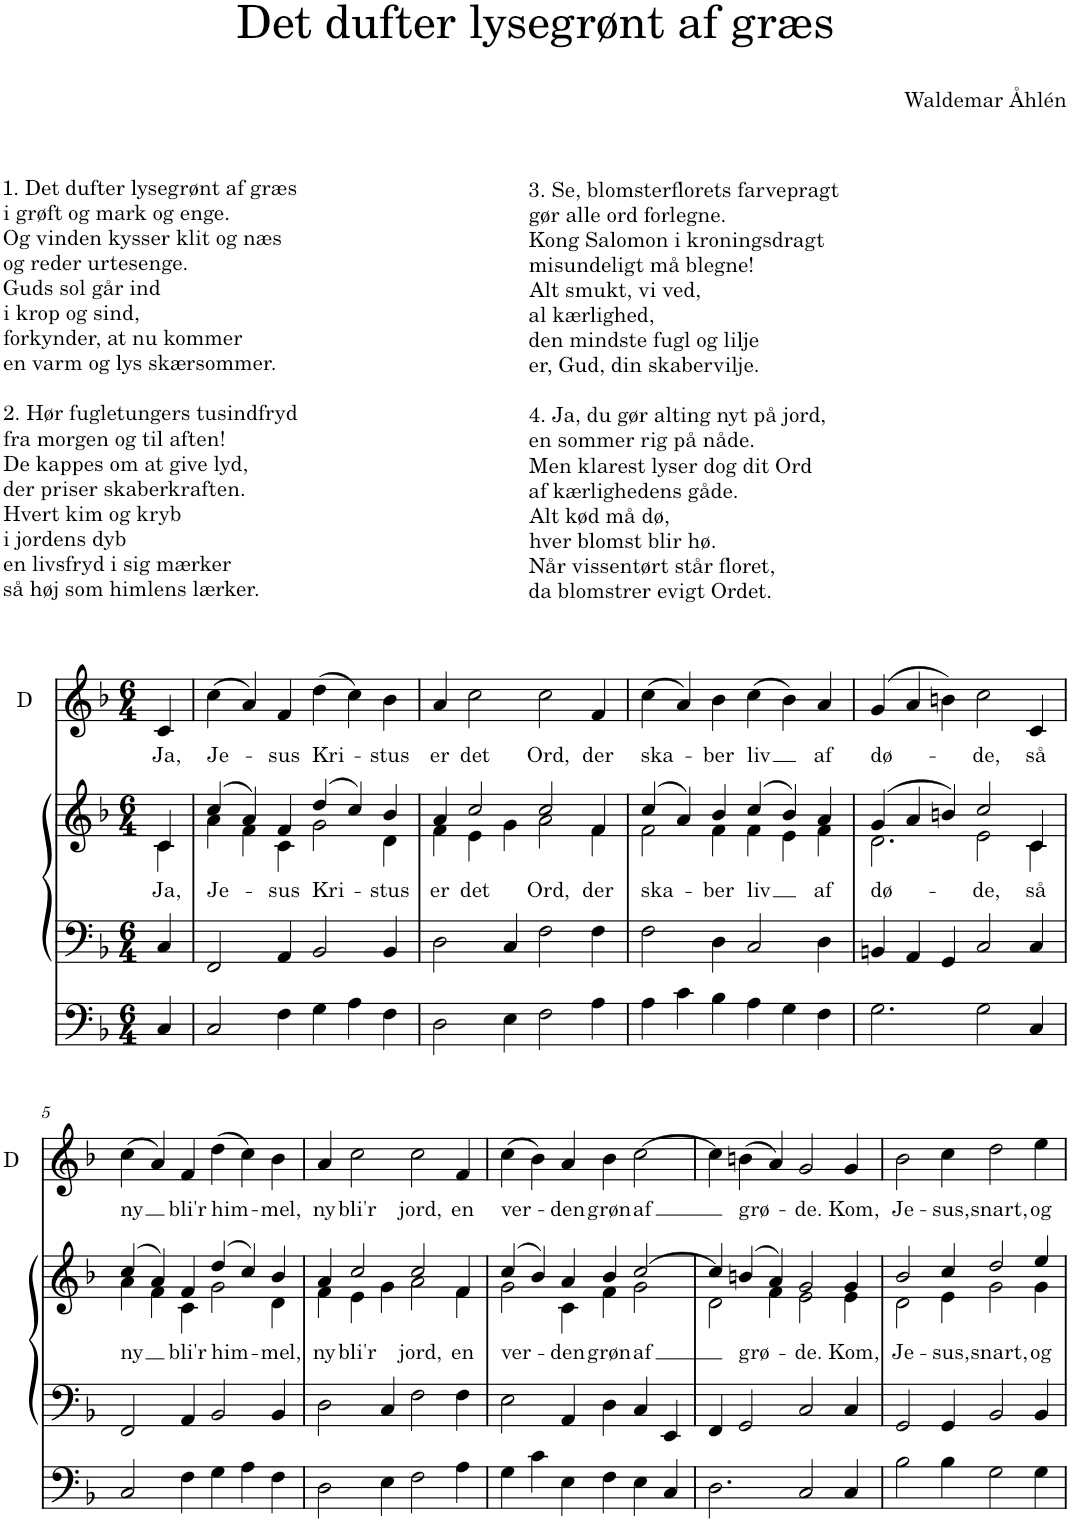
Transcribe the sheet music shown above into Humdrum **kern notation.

**kern	**kern	**kern	**text	**kern	**text
*part2	*part2	*part2	*part2	*part1	*part1
*staff4	*staff3	*staff2	*staff2	*staff1	*staff1
*I"Orgel	*	*	*	*I"D	*
*	*	*	*	*I'D	*
*clefF4	*clefF4	*clefG2	*	*clefG2	*
*k[b-]	*k[b-]	*k[b-]	*	*k[b-]	*
*M6/4	*M6/4	*M6/4	*	*M6/4	*
=	=	=	=	=	=
!	!	!	!LO:LY:b	!	!LO:LY:b
*	*	*^	*	*	*
4C/	4C/	4c/	4c\	Ja,	4c/	Ja,
=1	=1	=1	=1	=1	=1	=1
!	!	!	!	!LO:LY:b	!	!LO:LY:b
2C/	2FF/	(4cc/	4a\	Je-	(4cc\	Je-
.	.	4a/)	4f\	.	4a/)	.
!	!	!	!	!LO:LY:b	!	!LO:LY:b
4F\	4AA/	4f/	4c\	-sus	4f/	-sus
!	!	!	!	!LO:LY:b	!	!LO:LY:b
4G\	2BB-/	(4dd/	2g\	Kri-	(4dd\	Kri-
4A\	.	4cc/)	.	.	4cc\)	.
!	!	!	!	!LO:LY:b	!	!LO:LY:b
4F\	4BB-/	4b-/	4d\	-stus	4b-\	-stus
=2	=2	=2	=2	=2	=2	=2
!	!	!	!	!LO:LY:b	!	!LO:LY:b
2D\	2D\	4a/	4f\	er	4a/	er
!	!	!	!	!LO:LY:b	!	!LO:LY:b
.	.	2cc/	4e\	det	2cc\	det
4E\	4C/	.	4g\	.	.	.
!	!	!	!	!LO:LY:b	!	!LO:LY:b
2F\	2F\	2cc/	2a\	Ord,	2cc\	Ord,
!	!	!	!	!LO:LY:b	!	!LO:LY:b
4A\	4F\	4f/	4f\	der	4f/	der
=3	=3	=3	=3	=3	=3	=3
!	!	!	!	!LO:LY:b	!	!LO:LY:b
4A\	2F\	(4cc/	2f\	ska-	(4cc\	ska-
4c\	.	4a/)	.	.	4a/)	.
!	!	!	!	!LO:LY:b	!	!LO:LY:b
4B-\	4D\	4b-/	4f\	-ber	4b-\	-ber
!	!	!	!	!LO:LY:b	!	!LO:LY:b
4A\	2C/	(4cc/	4f\	liv	(4cc\	liv
4G\	.	4b-/)	4e\	.	4b-\)	.
!	!	!	!	!LO:LY:b	!	!LO:LY:b
4F\	4D\	4a/	4f\	af	4a/	af
=4	=4	=4	=4	=4	=4	=4
!	!	!	!	!LO:LY:b	!	!LO:LY:b
2.G\	4BBn/	(4g/	2.d\	dø-	(4g/	dø-
.	4AA/	4a/	.	.	4a/	.
.	4GG/	4bn/)	.	.	4bn\)	.
!	!	!	!	!LO:LY:b	!	!LO:LY:b
2G\	2C/	2cc/	2e\	-de,	2cc\	-de,
!	!	!	!	!LO:LY:b	!	!LO:LY:b
4C/	4C/	4c/	4c\	så	4c/	så
!!LO:LB:g=z
=5	=5	=5	=5	=5	=5	=5
!	!	!	!	!LO:LY:b	!	!LO:LY:b
2C/	2FF/	(4cc/	4a\	ny	(4cc\	ny
.	.	4a/)	4f\	.	4a/)	.
!	!	!	!	!LO:LY:b	!	!LO:LY:b
4F\	4AA/	4f/	4c\	bli'r	4f/	bli'r
!	!	!	!	!LO:LY:b	!	!LO:LY:b
4G\	2BB-/	(4dd/	2g\	him-	(4dd\	him-
4A\	.	4cc/)	.	.	4cc\)	.
!	!	!	!	!LO:LY:b	!	!LO:LY:b
4F\	4BB-/	4b-/	4d\	-mel,	4b-\	-mel,
=6	=6	=6	=6	=6	=6	=6
!	!	!	!	!LO:LY:b	!	!LO:LY:b
2D\	2D\	4a/	4f\	ny	4a/	ny
!	!	!	!	!LO:LY:b	!	!LO:LY:b
.	.	2cc/	4e\	bli'r	2cc\	bli'r
4E\	4C/	.	4g\	.	.	.
!	!	!	!	!LO:LY:b	!	!LO:LY:b
2F\	2F\	2cc/	2a\	jord,	2cc\	jord,
!	!	!	!	!LO:LY:b	!	!LO:LY:b
4A\	4F\	4f/	4f\	en	4f/	en
=7	=7	=7	=7	=7	=7	=7
!	!	!	!	!LO:LY:b	!	!LO:LY:b
4G\	2E\	(4cc/	2g\	ver-	(4cc\	ver-
4c\	.	4b-/)	.	.	4b-\)	.
!	!	!	!	!LO:LY:b	!	!LO:LY:b
4E\	4AA/	4a/	4c\	-den	4a/	-den
!	!	!	!	!LO:LY:b	!	!LO:LY:b
4F\	4D\	4b-/	4f\	grøn	4b-\	grøn
!	!	!	!	!LO:LY:b	!	!LO:LY:b
4E\	4C/	[2cc/	2g\	af	[2cc\	af
4C/	4EE/	.	.	.	.	.
=8	=8	=8	=8	=8	=8	=8
2.D\	4FF/	4cc/]	2d\	.	4cc\]	.
!	!	!	!	!LO:LY:b	!	!LO:LY:b
.	2GG/	(4bn/	.	grø-	(4bn\	grø-
.	.	4a/)	4f\	.	4a/)	.
!	!	!	!	!LO:LY:b	!	!LO:LY:b
2C/	2C/	2g/	2e\	-de.	2g/	-de.
!	!	!	!	!LO:LY:b	!	!LO:LY:b
4C/	4C/	4g/	4e\	Kom,	4g/	Kom,
=9	=9	=9	=9	=9	=9	=9
!	!	!	!	!LO:LY:b	!	!LO:LY:b
2B-\	2GG/	2b-/	2d\	Je-	2b-\	Je-
!	!	!	!	!LO:LY:b	!	!LO:LY:b
4B-\	4GG/	4cc/	4e\	-sus,	4cc\	-sus,
!	!	!	!	!LO:LY:b	!	!LO:LY:b
2G\	2BB-/	2dd/	2g\	snart,	2dd\	snart,
!	!	!	!	!LO:LY:b	!	!LO:LY:b
4G\	4BB-/	4ee/	4g\	og	4ee\	og
*	*	*v	*v	*	*	*
=	=	=	=	=	=
*-	*-	*-	*-	*-	*-
